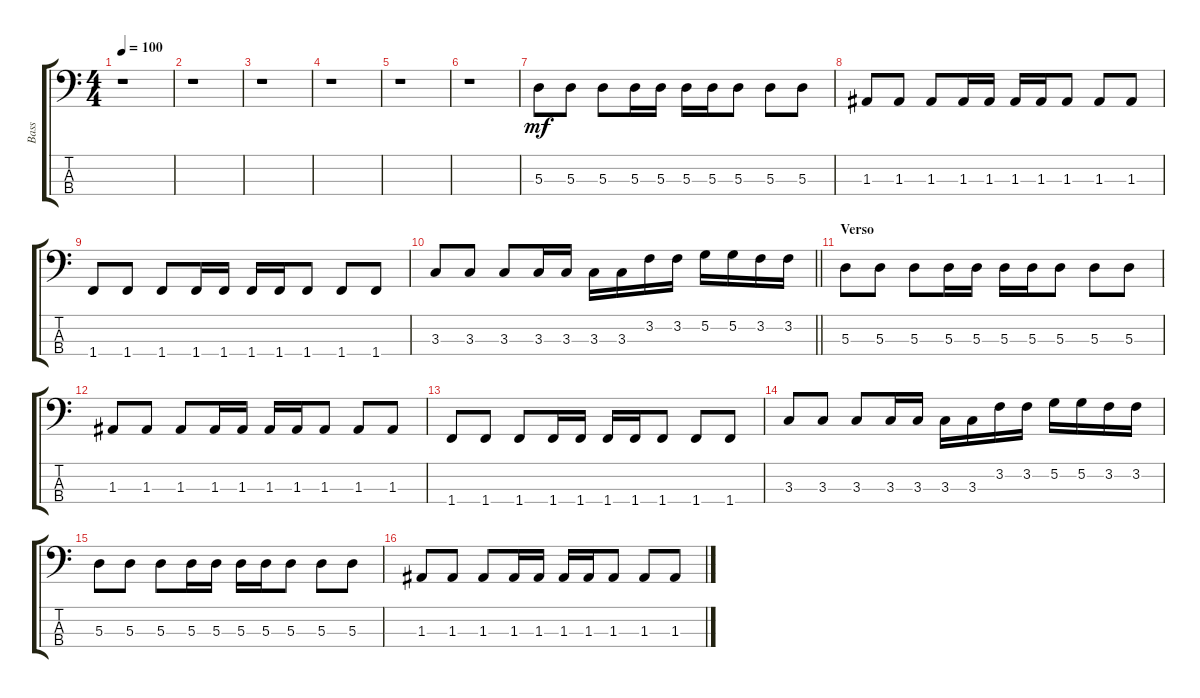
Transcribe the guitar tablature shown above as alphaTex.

\track ("Bass" "Bass") {instrument electricbassfinger}
\staff {score tabs}
\tuning (G2 D2 A1 E1) {hide}
\ts (4 4)
\tempo 100
\clef f4
\ks c
r.1{dy mf} |
r.1 |
r.1 |
r.1 |
r.1 |
r.1 |
5.3.8 5.3.8 5.3.8 5.3.16 5.3.16 5.3.16 5.3.16 5.3.8 5.3.8 5.3.8 |
1.3.8 1.3.8 1.3.8 1.3.16 1.3.16 1.3.16 1.3.16 1.3.8 1.3.8 1.3.8 |
1.4.8 1.4.8 1.4.8 1.4.16 1.4.16 1.4.16 1.4.16 1.4.8 1.4.8 1.4.8 |
\barLineRight lightlight
3.3.8 3.3.8 3.3.8 3.3.16 3.3.16 3.3.16 3.3.16 3.2.16 3.2.16 5.2.16 5.2.16 3.2.16 3.2.16 |
\section ("" "Verso")
5.3.8 5.3.8 5.3.8 5.3.16 5.3.16 5.3.16 5.3.16 5.3.8 5.3.8 5.3.8 |
1.3.8 1.3.8 1.3.8 1.3.16 1.3.16 1.3.16 1.3.16 1.3.8 1.3.8 1.3.8 |
1.4.8 1.4.8 1.4.8 1.4.16 1.4.16 1.4.16 1.4.16 1.4.8 1.4.8 1.4.8 |
3.3.8 3.3.8 3.3.8 3.3.16 3.3.16 3.3.16 3.3.16 3.2.16 3.2.16 5.2.16 5.2.16 3.2.16 3.2.16 |
5.3.8 5.3.8 5.3.8 5.3.16 5.3.16 5.3.16 5.3.16 5.3.8 5.3.8 5.3.8 |
1.3.8 1.3.8 1.3.8 1.3.16 1.3.16 1.3.16 1.3.16 1.3.8 1.3.8 1.3.8
